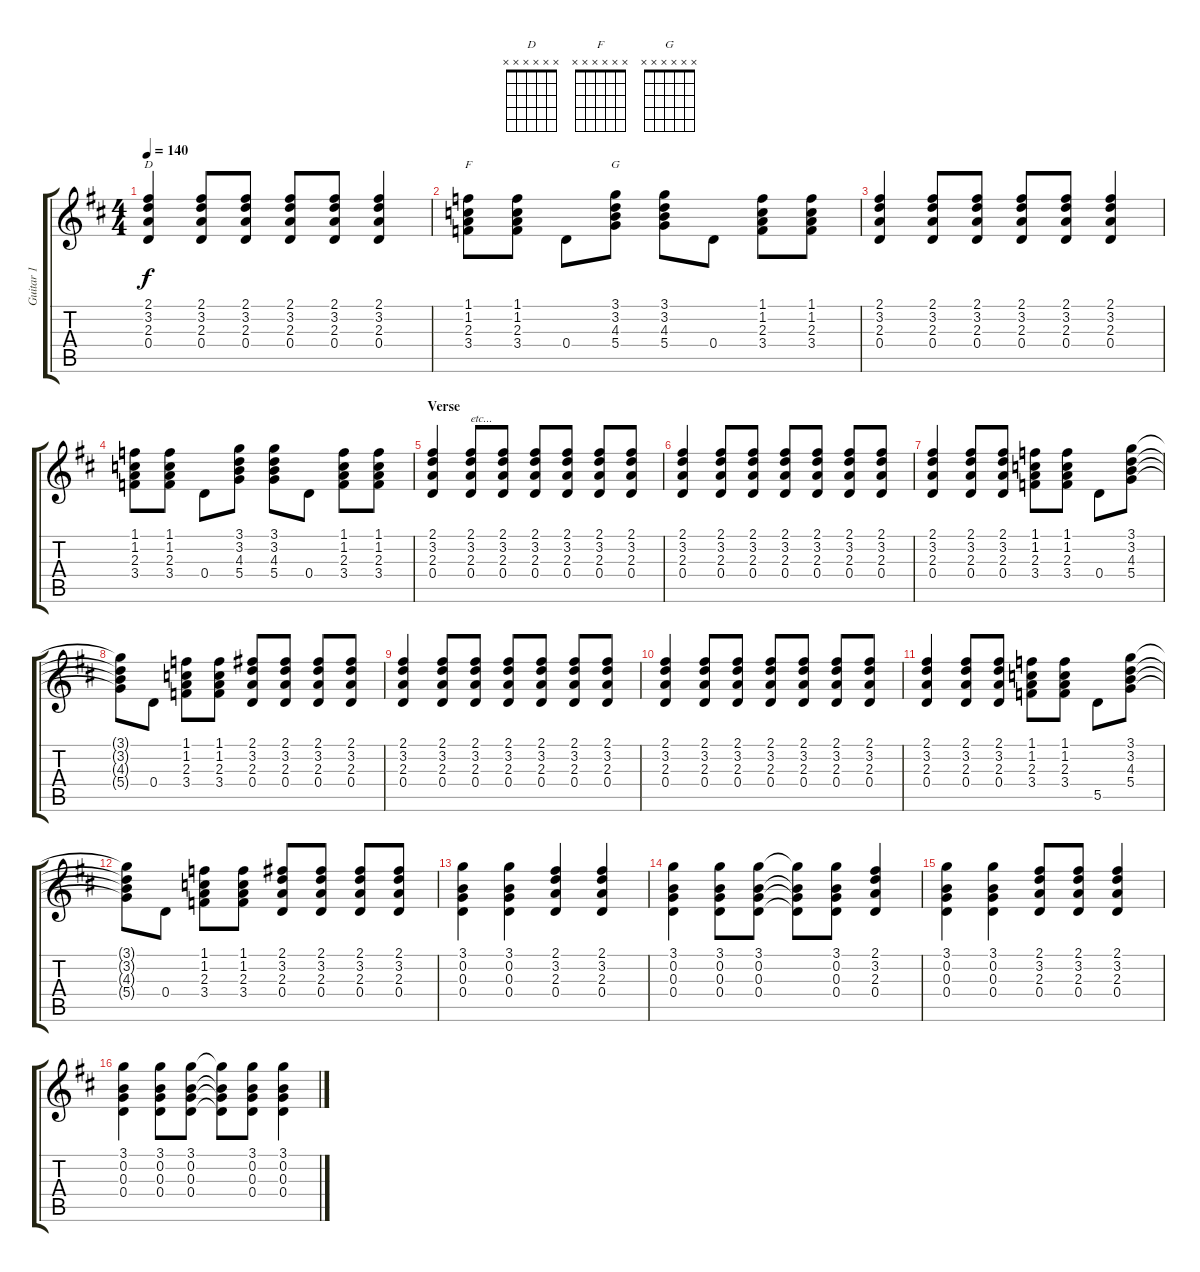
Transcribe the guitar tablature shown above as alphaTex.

\track ("Guitar 1" "Guitar 1") {instrument acousticguitarsteel}
\staff {score tabs}
\tuning (E4 B3 G3 D3 A2 E2) {hide}
\chord ("D" x x x x x x)
\chord ("F" x x x x x x)
\chord ("G" x x x x x x)
\ts (4 4)
\tempo 140
\clef g2
\ks d
(2.1 3.2 2.3 0.4).4{ch "D" dy f} (2.1 3.2 2.3 0.4).8 (2.1 3.2 2.3 0.4).8 (2.1 3.2 2.3 0.4).8 (2.1 3.2 2.3 0.4).8 (2.1 3.2 2.3 0.4).4 |
(1.1 1.2 2.3 3.4).8{ch "F"} (1.1 1.2 2.3 3.4).8 0.4.8 (3.1 3.2 4.3 5.4).8{ch "G"} (3.1 3.2 4.3 5.4).8 0.4.8 (1.1 1.2 2.3 3.4).8 (1.1 1.2 2.3 3.4).8 |
(2.1 3.2 2.3 0.4).4 (2.1 3.2 2.3 0.4).8 (2.1 3.2 2.3 0.4).8 (2.1 3.2 2.3 0.4).8 (2.1 3.2 2.3 0.4).8 (2.1 3.2 2.3 0.4).4 |
(1.1 1.2 2.3 3.4).8 (1.1 1.2 2.3 3.4).8 0.4.8 (3.1 3.2 4.3 5.4).8 (3.1 3.2 4.3 5.4).8 0.4.8 (1.1 1.2 2.3 3.4).8 (1.1 1.2 2.3 3.4).8 |
\section ("" "Verse")
(2.1 3.2 2.3 0.4).4 (2.1 3.2 2.3 0.4).8{txt "etc..."} (2.1 3.2 2.3 0.4).8 (2.1 3.2 2.3 0.4).8 (2.1 3.2 2.3 0.4).8 (2.1 3.2 2.3 0.4).8 (2.1 3.2 2.3 0.4).8 |
(2.1 3.2 2.3 0.4).4 (2.1 3.2 2.3 0.4).8 (2.1 3.2 2.3 0.4).8 (2.1 3.2 2.3 0.4).8 (2.1 3.2 2.3 0.4).8 (2.1 3.2 2.3 0.4).8 (2.1 3.2 2.3 0.4).8 |
(2.1 3.2 2.3 0.4).4 (2.1 3.2 2.3 0.4).8 (2.1 3.2 2.3 0.4).8 (1.1 1.2 2.3 3.4).8 (1.1 1.2 2.3 3.4).8 0.4.8 (3.1 3.2 4.3 5.4).8 |
(3.1{t} 3.2{t} 4.3{t} 5.4{t}).8 0.4.8 (1.1 1.2 2.3 3.4).8 (1.1 1.2 2.3 3.4).8 (2.1 3.2 2.3 0.4).8 (2.1 3.2 2.3 0.4).8 (2.1 3.2 2.3 0.4).8 (2.1 3.2 2.3 0.4).8 |
(2.1 3.2 2.3 0.4).4 (2.1 3.2 2.3 0.4).8 (2.1 3.2 2.3 0.4).8 (2.1 3.2 2.3 0.4).8 (2.1 3.2 2.3 0.4).8 (2.1 3.2 2.3 0.4).8 (2.1 3.2 2.3 0.4).8 |
(2.1 3.2 2.3 0.4).4 (2.1 3.2 2.3 0.4).8 (2.1 3.2 2.3 0.4).8 (2.1 3.2 2.3 0.4).8 (2.1 3.2 2.3 0.4).8 (2.1 3.2 2.3 0.4).8 (2.1 3.2 2.3 0.4).8 |
(2.1 3.2 2.3 0.4).4 (2.1 3.2 2.3 0.4).8 (2.1 3.2 2.3 0.4).8 (1.1 1.2 2.3 3.4).8 (1.1 1.2 2.3 3.4).8 5.5.8 (3.1 3.2 4.3 5.4).8 |
(3.1{t} 3.2{t} 4.3{t} 5.4{t}).8 0.4.8 (1.1 1.2 2.3 3.4).8 (1.1 1.2 2.3 3.4).8 (2.1 3.2 2.3 0.4).8 (2.1 3.2 2.3 0.4).8 (2.1 3.2 2.3 0.4).8 (2.1 3.2 2.3 0.4).8 |
(3.1 0.2 0.3 0.4).4 (3.1 0.2 0.3 0.4).4 (2.1 3.2 2.3 0.4).4 (2.1 3.2 2.3 0.4).4 |
(3.1 0.2 0.3 0.4).4 (3.1 0.2 0.3 0.4).8 (3.1 0.2 0.3 0.4).8 (3.1{t} 0.2{t} 0.3{t} 0.4{t}).8 (3.1 0.2 0.3 0.4).8 (2.1 3.2 2.3 0.4).4 |
(3.1 0.2 0.3 0.4).4 (3.1 0.2 0.3 0.4).4 (2.1 3.2 2.3 0.4).8 (2.1 3.2 2.3 0.4).8 (2.1 3.2 2.3 0.4).4 |
(3.1 0.2 0.3 0.4).4 (3.1 0.2 0.3 0.4).8 (3.1 0.2 0.3 0.4).8 (3.1{t} 0.2{t} 0.3{t} 0.4{t}).8 (3.1 0.2 0.3 0.4).8 (3.1 0.2 0.3 0.4).4
